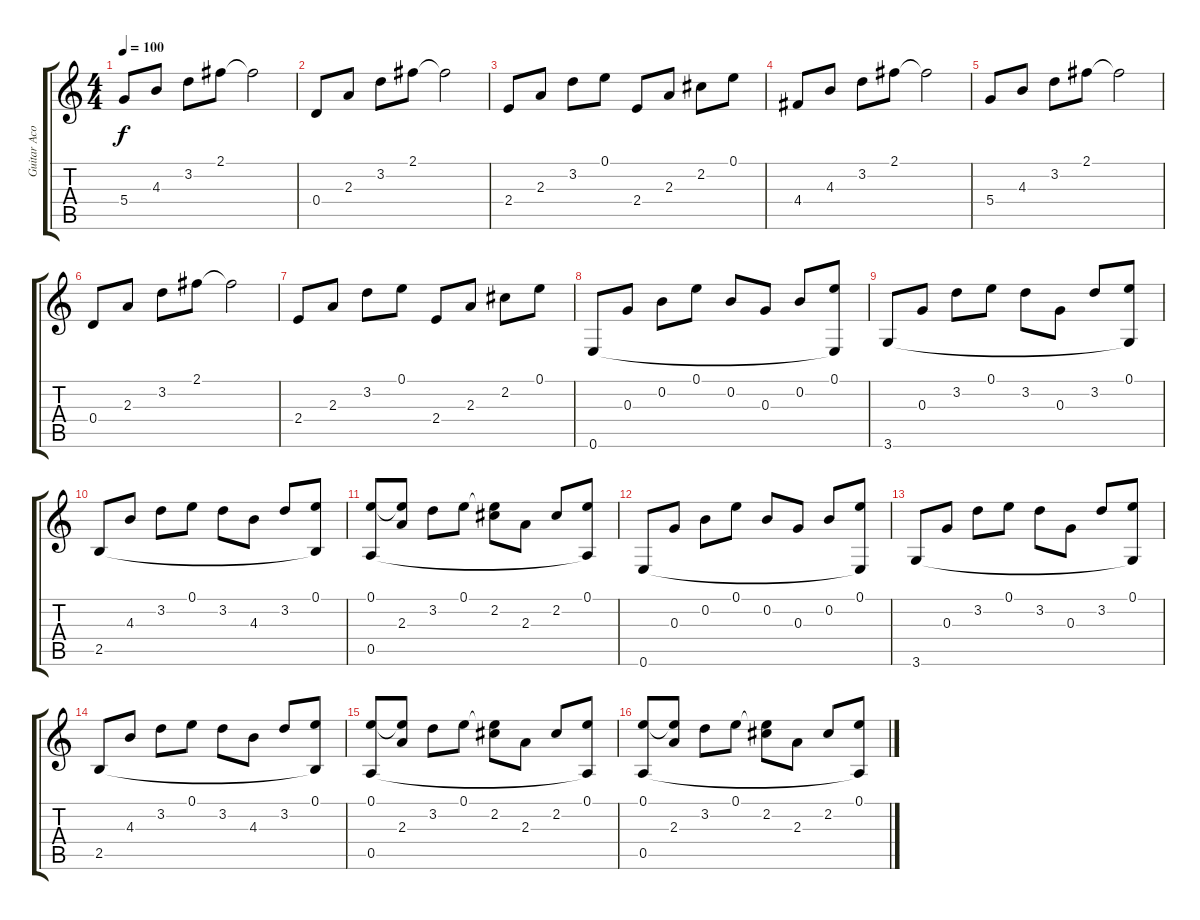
\track ("Guitar Acoustic Steel (Solo)" "Guitar Aco") {instrument acousticguitarsteel}
\staff {score tabs}
\tuning (E4 B3 G3 D3 A2 E2) {hide}
\ts (4 4)
\tempo 100
\clef g2
\ks c
5.4.8{dy f} 4.3.8 3.2.8 2.1.8 2.1{t}.2 |
0.4.8 2.3.8 3.2.8 2.1.8 2.1{t}.2 |
2.4.8 2.3.8 3.2.8 0.1.8 2.4.8 2.3.8 2.2.8 0.1.8 |
4.4.8 4.3.8 3.2.8 2.1.8 2.1{t}.2 |
5.4.8 4.3.8 3.2.8 2.1.8 2.1{t}.2 |
0.4.8 2.3.8 3.2.8 2.1.8 2.1{t}.2 |
2.4.8 2.3.8 3.2.8 0.1.8 2.4.8 2.3.8 2.2.8 0.1.8 |
0.6.8 0.3.8 0.2.8 0.1.8 0.2.8 0.3.8 0.2.8 (0.1 0.6{t}).8 |
3.6.8 0.3.8 3.2.8 0.1.8 3.2.8 0.3.8 3.2.8 (0.1 3.6{t}).8 |
2.5.8 4.3.8 3.2.8 0.1.8 3.2.8 4.3.8 3.2.8 (0.1 2.5{t}).8 |
(0.1 0.5).8 (0.1{t} 2.3).8 3.2.8 0.1.8 (0.1{t} 2.2).8 2.3.8 2.2.8 (0.1 0.5{t}).8 |
0.6.8 0.3.8 0.2.8 0.1.8 0.2.8 0.3.8 0.2.8 (0.1 0.6{t}).8 |
3.6.8 0.3.8 3.2.8 0.1.8 3.2.8 0.3.8 3.2.8 (0.1 3.6{t}).8 |
2.5.8 4.3.8 3.2.8 0.1.8 3.2.8 4.3.8 3.2.8 (0.1 2.5{t}).8 |
(0.1 0.5).8 (0.1{t} 2.3).8 3.2.8 0.1.8 (0.1{t} 2.2).8 2.3.8 2.2.8 (0.1 0.5{t}).8 |
(0.1 0.5).8 (0.1{t} 2.3).8 3.2.8 0.1.8 (0.1{t} 2.2).8 2.3.8 2.2.8 (0.1 0.5{t}).8
